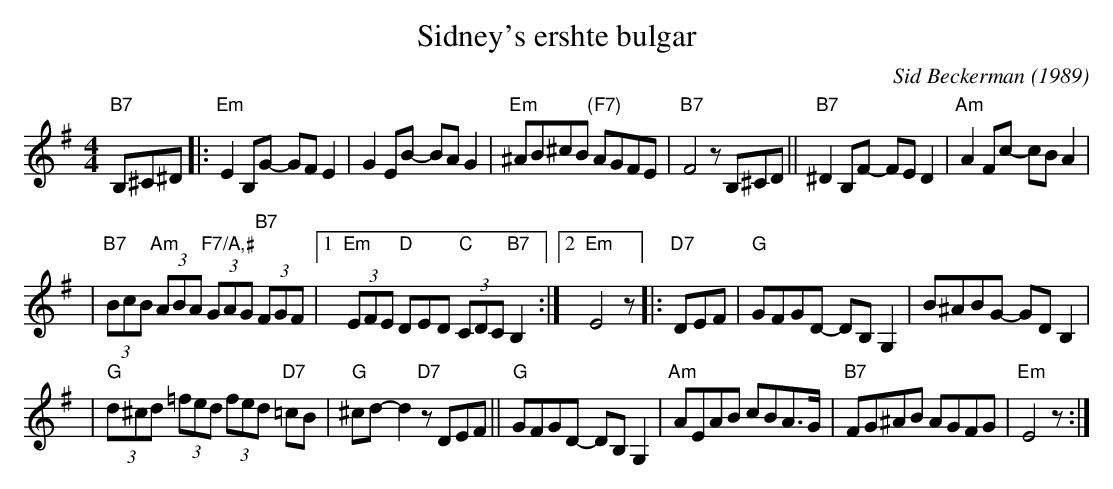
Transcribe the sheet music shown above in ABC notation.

X:1
T: Sidney's ershte bulgar
C: Sid Beckerman (1989)
M: 4/4
L: 1/8
K: Em
"B7"B,^C^D \
|:"Em"E2B,G- GFE2 | G2EB- BAG2 \
| "Em"^AB^cB "(F7)"AGFE | "B7"F4 zB,^CD \
||"B7"^D2B,F- FED2 | "Am"A2Fc- cBA2 |
| "B7"(3BcB "Am"(3ABA "F7/A,#"(3GAG "B7"(3FGF \
|1"Em"(3EFE "D"DED "C"(3CDC "B7"B,2 :|2 "Em"E4 z \
|:"D7"DEF \
| "G"GFGD- DB,G,2 | B^ABG- GDB,2 |
| "G"(3d^cd (3=fed (3fed "D7"=cB | "G"^cd-d2 "D7"zDEF \
||"G"GFGD- DB,G,2 | "Am"AEAB cBA>G \
| "B7"FG^AB AGFG | "Em"E4 z :|
